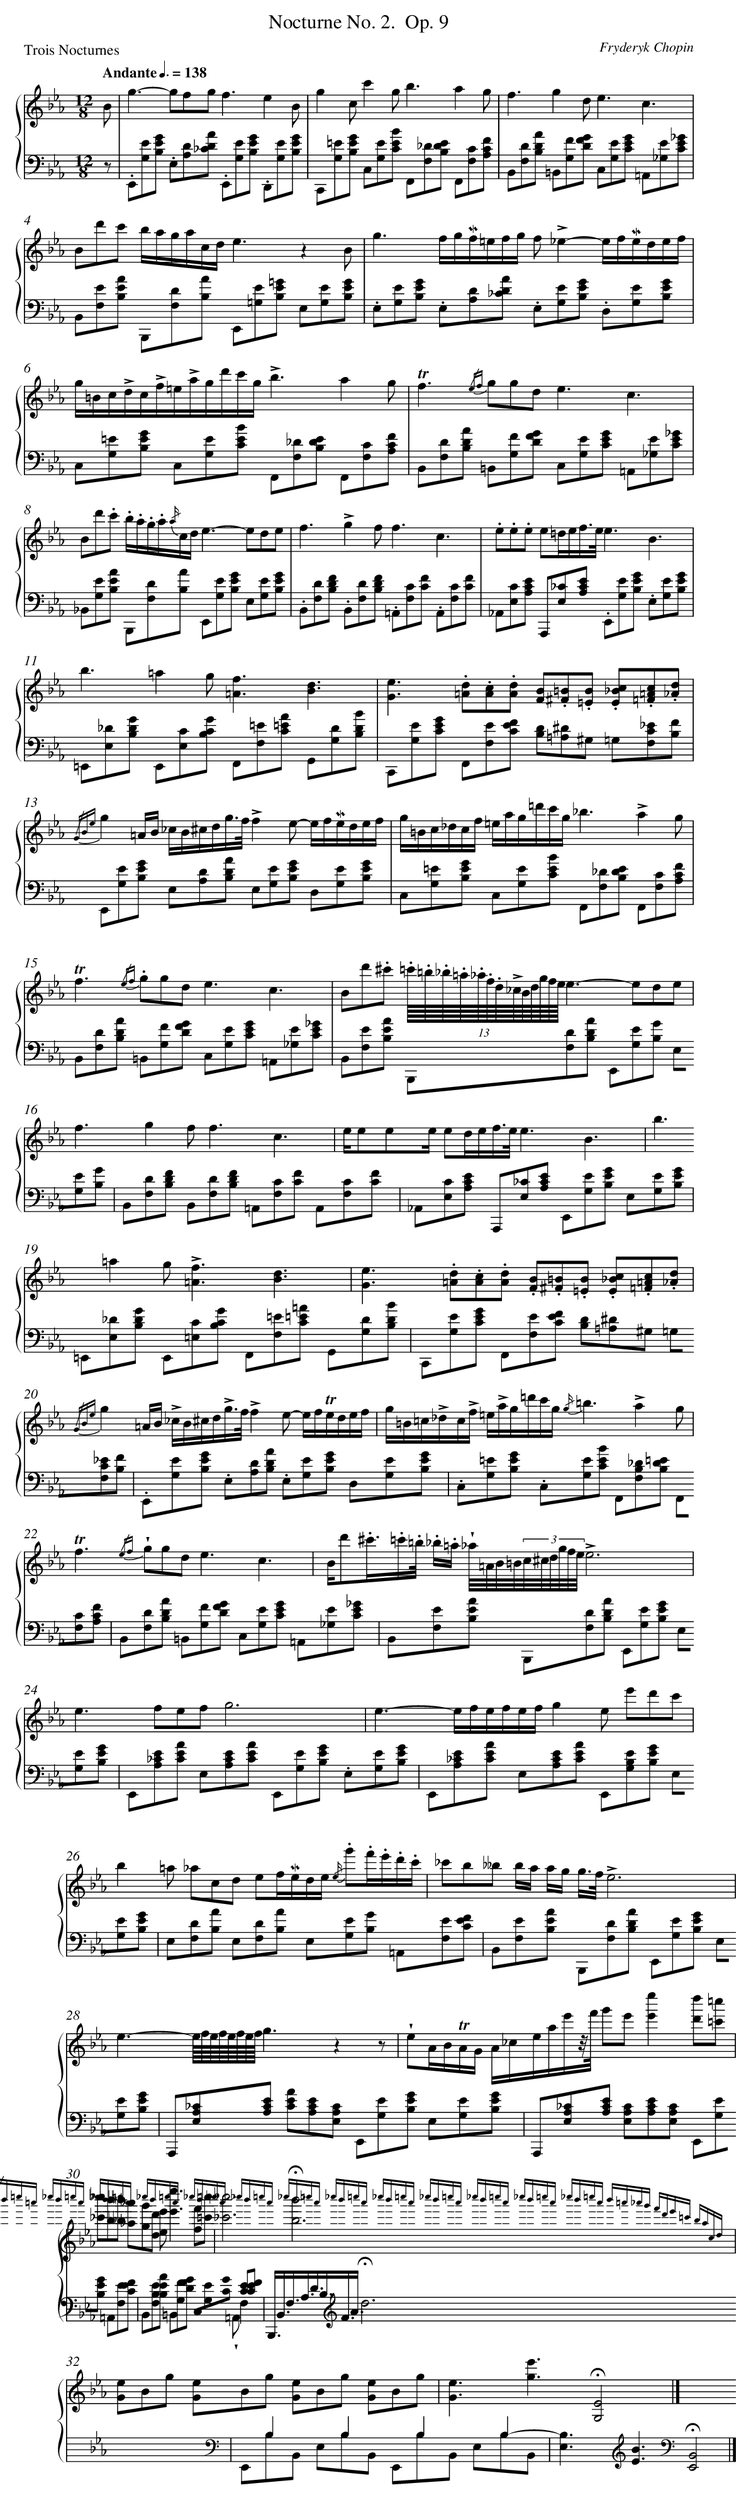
X:1
T: Nocturne No. 2.	 Op. 9
C: Fryderyk Chopin
L: 1/8
M: 12/8
P: Trois Nocturnes
Q: "Andante" 3/8=138
%%staves {1 2}
V: 1 clef=treble
V: 2 clef=bass
K: Eb
[V:1] B [I:setbarnb 1]|
[V:2] z |
[V:1] g2>-g2fg2<f2e2B |
[V:2] .E,,[EG,][GEB,] .E,[DA,][AD_C] .E,,[EG,][GEB,] .D,,[EG,][GEB,] |
[V:1] g2cc'2g2<b2a2g |
[V:2] C,,[=EG,][GEB,] C,[EG,][BEC] F,,[_DF,][EDB,] F,,[CF,][FCA,] |
[V:1] f3g2d2<e2c3 |
[V:2] B,,[DF,][ADB,] =B,,[FG,][GFD] C,[EG,][GEC] =A,,[E_G,][_GEC] |
[V:1] Bd'c' b/a/g/a/c/d/e3z2B |
[V:2] B,,[EF,][AEB,] B,,,[DF,][AB,] E,,[E=G,][=GEB,] E,[EG,][GEB,] |
[V:1] g3f/g/!mordent!f/=e/f/g/ f!accent!_e2-e/f/!mordent!e/d/e/f/ |
[V:2] .E,[EG,][GEB,] .E,[DA,][AD_C] .E,[EG,][GEB,] .D,[EG,][GEB,] |
[V:1] g/=B/c/!accent!d/c/!accent!f/=e/!accent!a/g/d'/c'/g/!accent!b3a2g |
[V:2] C,[=EG,][GEB,] C,[EG,][BEC] F,,[_DF,][EDB,] F,,[CF,][FCA,] |
[V:1] !trill!f2>{/ef} g2gd2<e2c3 |
[V:2] B,,[DF,][ADB,] =B,,[FG,][GFD] C,[EG,][GEC] =A,,[E_G,][_GEC] |
[V:1] Bd'.c' .b/.a/.g/.a/{/a/}c/d/e2>-e2de |
[V:2] _B,,[EG,][AEB,] B,,,[DF,][AB,] E,,[EG,][GEB,] E,[EG,][GEB,] |
[V:1] f3!accent!g2f2<f2c3 |
[V:2] .B,,[DF,][FDB,] .B,,[DF,][FDB,] .=A,,[CF,][FC] .A,,[CF,][FC] |
[V:1] .e.e.e e=d/e/f/>e/e3B3 |
[V:2] _A,,[CE,][ECA,] A,,,[_CE,][ECA,] .E,,[EG,][GEB,] .E,[EG,][GEB,] |
[V:1] b3=a2g2<[f2=A2][d3B3] |
[V:2] =E,,[_DE,][GDB,] E,,[CE,][GCB,] F,,[=EF,][A=EC] G,,[DG,][BDB,] |
[V:1] [e2G2]>.[d2=A2].[cA].[dA] [BF].[=B^F].[B=E] .[c_BE].[c=A=F].[d_A] |
[V:2] C,,[EG,][GEC] F,,[EF,][FEC] [DB,][^D=A,]^G, =G,[_ECF,][FB,] |
[V:1] {/GBe}g2=A/B/ _c/B/^c/d/g/>f/!accent!f2e- e/f/!mordent!e/d/e/f/ |
[V:2] E,,[EG,][GEB,] E,[DA,][ADB,] E,[EG,][GEB,] D,[EG,][GEB,] |
[V:1] g/=B/c/_d/c/f/ =e/a/g/=d'/c'/g/_b3!accent!a2g |
[V:2] C,[=EG,][GEB,] C,[EG,][BEC] F,,[_DF,][EDB,] F,,[CF,][FCA,] |
[V:1] !trill!f2>{/ef} .g2gd2<e2c3 |
[V:2] B,,[DF,][ADB,] =B,,[FG,][GFD] C,[EG,][GEC] =A,,[E_G,][_GEC] |
[V:1] Bd'.^c' (13:8:13.=c'/8.=b/8._b/8.=a/8._a/8.f/8.d/8!accent!_c/8B/8d/8g/8f/8e/8e2>-e2de |
[V:2] B,,[EF,][AEB,] B,,,[DF,][ADB,] E,,[EG,][GB,] E,[EG,][GB,] |
[V:1] f3g2f2<f2c3 |
[V:2] B,,[DF,][FDB,] B,,[DF,][FDB,] =A,,[CF,][FC] A,,[CF,][FC] |
[V:1] e/eee/ ed/e/f/>e/e3B3 |
[V:2] _A,,[CE,][ECA,] A,,,[_CE,][ECA,] E,,[EG,][GEB,] E,[EG,][GEB,] |
[V:1] b3=a2g2<!accent![f2=A2][d3B3] |
[V:2] =E,,[_DE,][GDB,] E,,[C=E,][GCB,] F,,[=EF,][=A=EC] G,,[DG,][BDB,] |
[V:1] [e2G2]>.[d2=A2].[cA].[dA] .[BF].[=B^F].[B=E] .[c_BE].[c=A=F].[d_A] |
[V:2] C,,[EG,][GEC] F,,[EF,][FEC] [DB,][^D=A,]^G, =G,[_ECF,][FB,] |
[V:1] {/GBe}g2=A/B/ !accent!_c/B/^c/d/!accent!g/>f/!accent!f2e- e/f/!trill!e/d/e/f/ |
[V:2] .E,,[EG,][GEB,] .E,[DA,][ADB,] .E,[EG,][GEB,] D,[EG,][GEB,] |
[V:1] g/=B/=c/!accent!_d/c/!accent!f/ =e/!accent!a/g/=d'/c'/g/ {/g/}=b3!accent!a2g |
[V:2] .C,[=EG,][GEB,] .C,[EG,][BEC] F,,[_DB,F,][=EDB,] F,,[CF,][FCA,] |
[V:1] !trill!f2>{/ef} !wedge!g2gd2<e2c3 |
[V:2] B,,[DF,][ADB,] =B,,[FG,][GFD] C,[EG,][GEC] =A,,[E_G,][_GEC] |
[V:1] B/d'.^c'3//.=c'/.=b// ._b/.=a/ !wedge!_a//=A//B//=B//(3:2:6c//^c//d//g//f//e//!accent!e6 |
[V:2] B,,[EF,][AEB,] B,,,[DF,][ADB,] E,,[EG,][GEB,] E,[EG,][GEB,] |
[V:1] e2>f2efg6 |
[V:2] E,,[E_CA,][AEC] E,[ECA,][AEC] E,,[EG,][GEB,] .E,[EG,][GEB,] |
[V:1] e3-e/f/e/f/e/f/g2e e'd'c' |
[V:2] E,,[E_CA,][AEC] E,[ECA,][AEC] E,,[EB,G,][GEB,] E,[EG,][GEB,] |
[V:1] b2=a _acd ef/!mordent!e/d/e/ {/e/} .g'.f'/.e'/.d'/.c'/ |
[V:2] E,[DF,][AB,] E,[DF,][AB,] E,[EG,][GB,] =A,,[EF,][FEC] |
[V:1] _c'b__b b/a/ a/g/ g/>f/!accent!e6 |
[V:2] B,,[EF,][AEB,] B,,,[DF,][ADB,] E,,[EG,][GEB,] E,[EG,][GEB,] |
[V:1] e3-e/8f/8e/8f/8e/8f/8e/8f/8g3z2z |
[V:2] A,,,[_CA,E,][ECA,] [AEC][ECA,][CA,E,] E,,[EG,][GEB,] E,[EG,][GEB,] |
[V:1] !wedge!eA/B/!trill!A/G/ A/_c/e/a/e'/z//f'// g'e'[e''2e'2][d''d'][=c''=c'] |
[V:2] A,,,[_CA,E,][ECA,] [CA,E,][ECA,][CA,E,] E,,[EG,][GEB,] =A,,[EF,][FEC] |
[V:1] [_c''_c'][b'b][__b'__b] [_a'_a][g'g][d'd] [e'2e2]<[e''2e'2][f'f][=c''=c'] |
[V:2] B,,[EB,F,][AEB,] =B,,[FG,][GFD] C,[EG,][GC] x [EC][FEC] & x6x2>!wedge!=A,,2F,2 |
[V:1] [_c''6_c'6]!fermata![b'6b6]{/_c''b'=c''=a' _c''b'=c''a' _c''b'=c''a' _c''b'=c''a' _c''b'=c''a' _c''b'=c''a' _c''b'=c''a' _c''b'=c''a' _c''b'=c''a' _c''b'=c''a' _c''b'=c''a' _c''b'=c''a' _c''b'=c''a' b'=a'_a'g' f'd'e'=c' bacd} |
[V:2] B,,,3//B,,3//F,3//A,3//D3//B,3//[K:clef=treble]F3//A3//!fermata!d6[K:clef=bass] |
[V:1] [eG]Bg [eG]Bg [eG]Bg [eG]Bg |
[V:2] xB,2xB,2xB,2xB,2- & E,,B,B,, E,B,B,, E,,B,B,, E,B,B,, |
[V:1] [e3G3][e'3g3]!fermata![E4G,4] |]
[V:2] [B,3E,3][K:clef=treble][B3E3][K:clef=bass]!fermata![B,,4E,,4] |]
